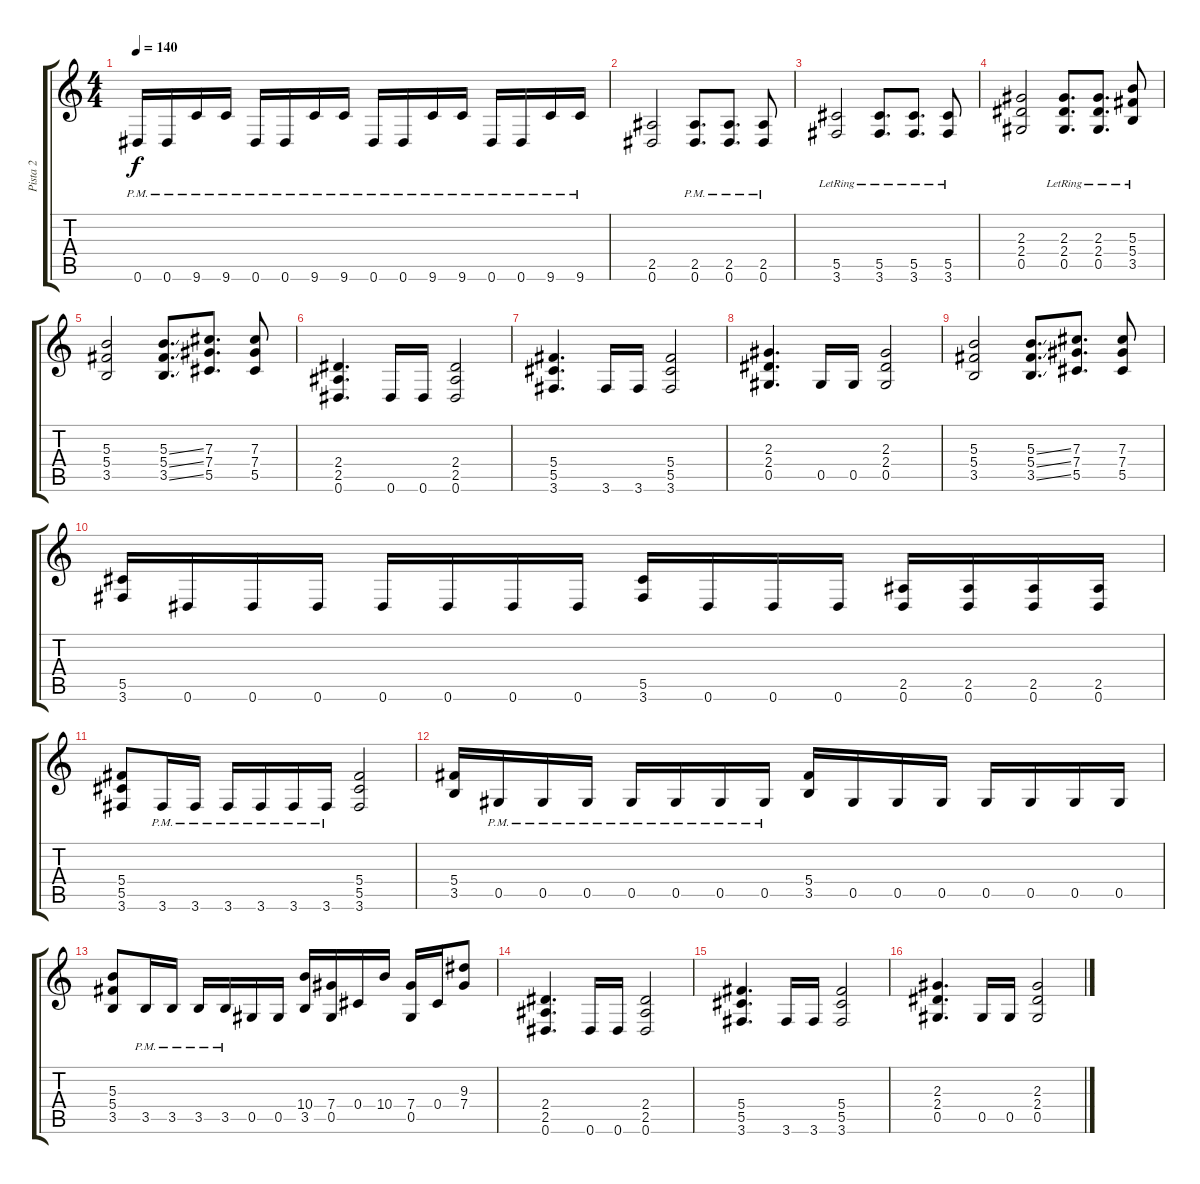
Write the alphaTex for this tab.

\track ("Pista 2" "Pista 2") {instrument overdrivenguitar}
\staff {score tabs}
\tuning (Eb4 Bb3 Gb3 Db3 Ab2 Eb2) {hide}
\ts (4 4)
\tempo 140
\clef g2
\ks c
0.6{pm}.16{dy f} 0.6{pm}.16 9.6{pm}.16 9.6{pm}.16 0.6{pm}.16 0.6{pm}.16 9.6{pm}.16 9.6{pm}.16 0.6{pm}.16 0.6{pm}.16 9.6{pm}.16 9.6{pm}.16 0.6{pm}.16 0.6{pm}.16 9.6{pm}.16 9.6{pm}.16 |
(2.5 0.6).2 (2.5{pm} 0.6{pm}).8{d} (2.5{pm} 0.6{pm}).8{d} (2.5{pm} 0.6).8 |
(5.5{lr} 3.6{lr}).2 (5.5{lr} 3.6{lr}).8{d} (5.5{lr} 3.6{lr}).8{d} (5.5{lr} 3.6{lr}).8 |
(2.3 2.4 0.5).2 (2.3 2.4 0.5{lr}).8{d} (2.3 2.4 0.5{lr}).8{d} (5.3 5.4 3.5{lr}).8 |
(5.3 5.4 3.5).2 (5.3{ss} 5.4{ss} 3.5{ss}).8{d} (7.3 7.4 5.5).8{d} (7.3 7.4 5.5).8 |
(2.4 2.5 0.6).4{d} 0.6.16 0.6.16 (2.4 2.5 0.6).2 |
(5.4 5.5 3.6).4{d} 3.6.16 3.6.16 (5.4 5.5 3.6).2 |
(2.3 2.4 0.5).4{d} 0.5.16 0.5.16 (2.3 2.4 0.5).2 |
(5.3 5.4 3.5).2 (5.3{ss} 5.4{ss} 3.5{ss}).8{d} (7.3 7.4 5.5).8{d} (7.3 7.4 5.5).8 |
(5.5 3.6).16 0.6.16 0.6.16 0.6.16 0.6.16 0.6.16 0.6.16 0.6.16 (5.5 3.6).16 0.6.16 0.6.16 0.6.16 (2.5 0.6).16 (2.5 0.6).16 (2.5 0.6).16 (2.5 0.6).16 |
(5.4 5.5 3.6).8 3.6{pm}.16 3.6{pm}.16 3.6{pm}.16 3.6{pm}.16 3.6{pm}.16 3.6{pm}.16 (5.4 5.5 3.6).2 |
(5.4 3.5).16 0.5{pm}.16 0.5{pm}.16 0.5{pm}.16 0.5{pm}.16 0.5{pm}.16 0.5{pm}.16 0.5{pm}.16 (5.4 3.5).16 0.5.16 0.5.16 0.5.16 0.5.16 0.5.16 0.5.16 0.5.16 |
(5.3 5.4 3.5).8 3.5{pm}.16 3.5{pm}.16 3.5{pm}.16 3.5{pm}.16 0.5.16 0.5.16 (10.4 3.5).16 (7.4 0.5).16 0.4.16 10.4.16 (7.4 0.5).16 0.4.16 (9.3 7.4).8 |
(2.4 2.5 0.6).4{d} 0.6.16 0.6.16 (2.4 2.5 0.6).2 |
(5.4 5.5 3.6).4{d} 3.6.16 3.6.16 (5.4 5.5 3.6).2 |
(2.3 2.4 0.5).4{d} 0.5.16 0.5.16 (2.3 2.4 0.5).2
